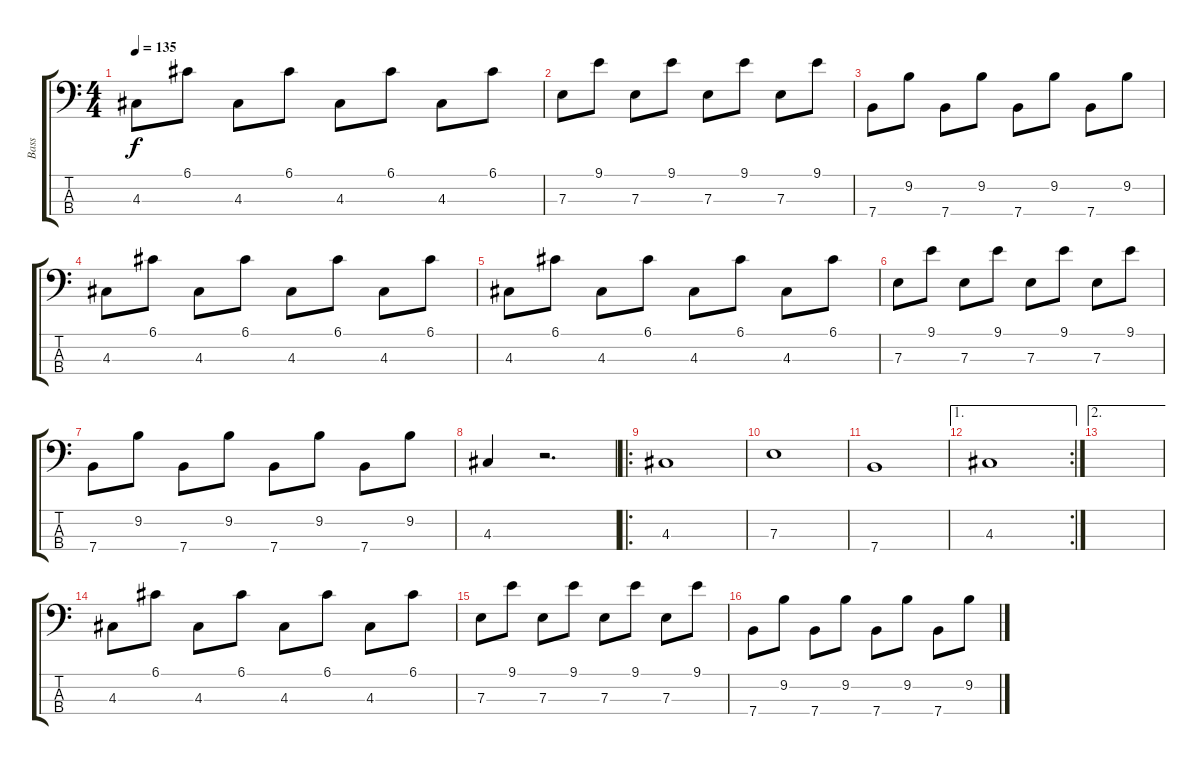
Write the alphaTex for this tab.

\track ("Bass" "Bass") {instrument electricbasspick}
\staff {score tabs}
\tuning (G2 D2 A1 E1) {hide}
\ts (4 4)
\tempo 135
\clef f4
\ks c
4.3.8{dy f} 6.1.8 4.3.8 6.1.8 4.3.8 6.1.8 4.3.8 6.1.8 |
7.3.8 9.1.8 7.3.8 9.1.8 7.3.8 9.1.8 7.3.8 9.1.8 |
7.4.8 9.2.8 7.4.8 9.2.8 7.4.8 9.2.8 7.4.8 9.2.8 |
4.3.8 6.1.8 4.3.8 6.1.8 4.3.8 6.1.8 4.3.8 6.1.8 |
4.3.8 6.1.8 4.3.8 6.1.8 4.3.8 6.1.8 4.3.8 6.1.8 |
7.3.8 9.1.8 7.3.8 9.1.8 7.3.8 9.1.8 7.3.8 9.1.8 |
7.4.8 9.2.8 7.4.8 9.2.8 7.4.8 9.2.8 7.4.8 9.2.8 |
4.3.4 r.2{d} |
\ro
4.3.1 |
7.3.1 |
7.4.1 |
\ae 1
\rc 2
4.3.1 |
\ae 2
|
4.3.8 6.1.8 4.3.8 6.1.8 4.3.8 6.1.8 4.3.8 6.1.8 |
7.3.8 9.1.8 7.3.8 9.1.8 7.3.8 9.1.8 7.3.8 9.1.8 |
7.4.8 9.2.8 7.4.8 9.2.8 7.4.8 9.2.8 7.4.8 9.2.8
